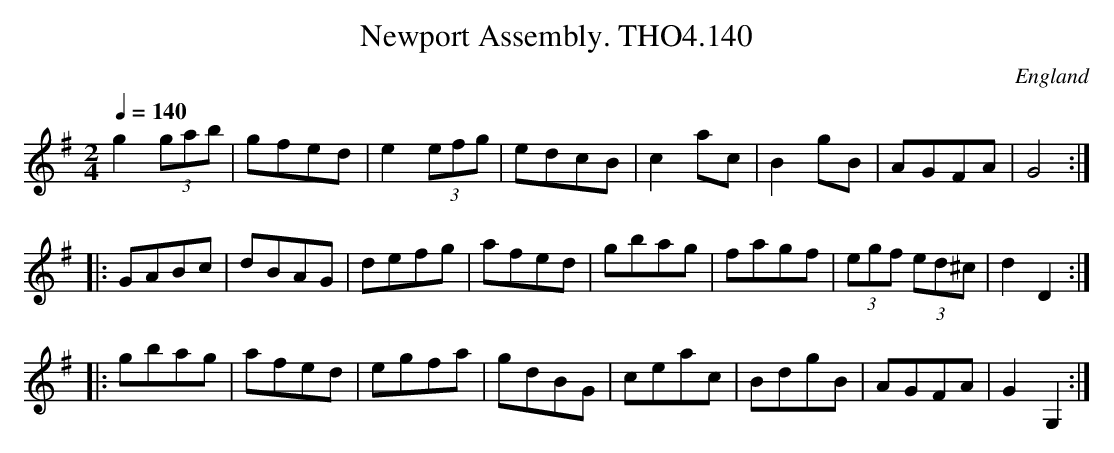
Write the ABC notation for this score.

X:1
T:Newport Assembly. THO4.140
O:England
M:2/4
L:1/8
Q:1/4=140
K:G major
g2 (3gab|gfed|e2 (3efg|edcB|c2 ac|B2gB|AGFA|G4:|
|:GABc|dBAG|defg|afed|gbag|fagf|(3egf (3ed^c|d2D2:|
|:gbag|afed|egfa|gdBG|ceac|BdgB|AGFA|G2G,2:|
